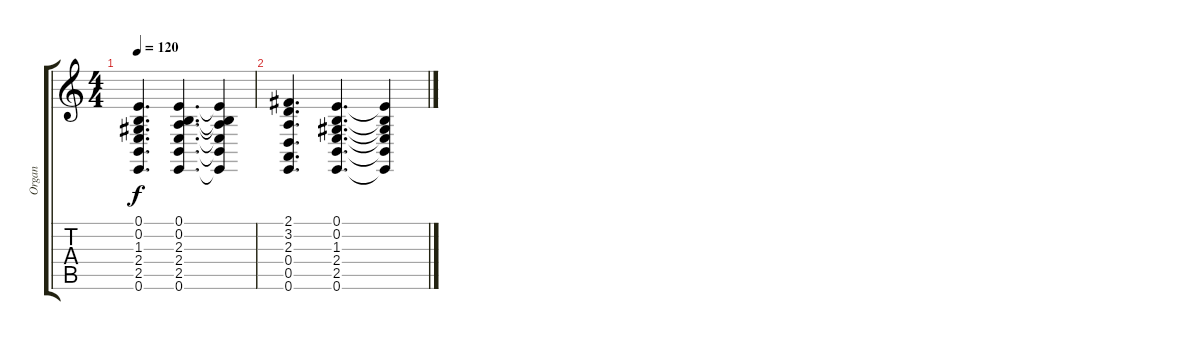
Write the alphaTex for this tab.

\track ("Organ" "Organ") {instrument acousticgrandpiano}
\staff {score tabs}
\tuning (E4 B3 G3 D3 A2 E2) {hide}
\ts (4 4)
\tempo 120
\clef g2
\ks c
(0.1 0.2 1.3 2.4 2.5 0.6).4{d dy f instrument acousticgrandpiano} (0.1 0.2 2.3 2.4 2.5 0.6).4{d} (0.1{t} 0.2{t} 2.3{t} 2.4{t} 2.5{t} 0.6{t}).4 |
(2.1 3.2 2.3 0.4 0.5 0.6).4{d} (0.1 0.2 1.3 2.4 2.5 0.6).4{d} (0.1{t} 0.2{t} 1.3{t} 2.4{t} 2.5{t} 0.6{t}).4
